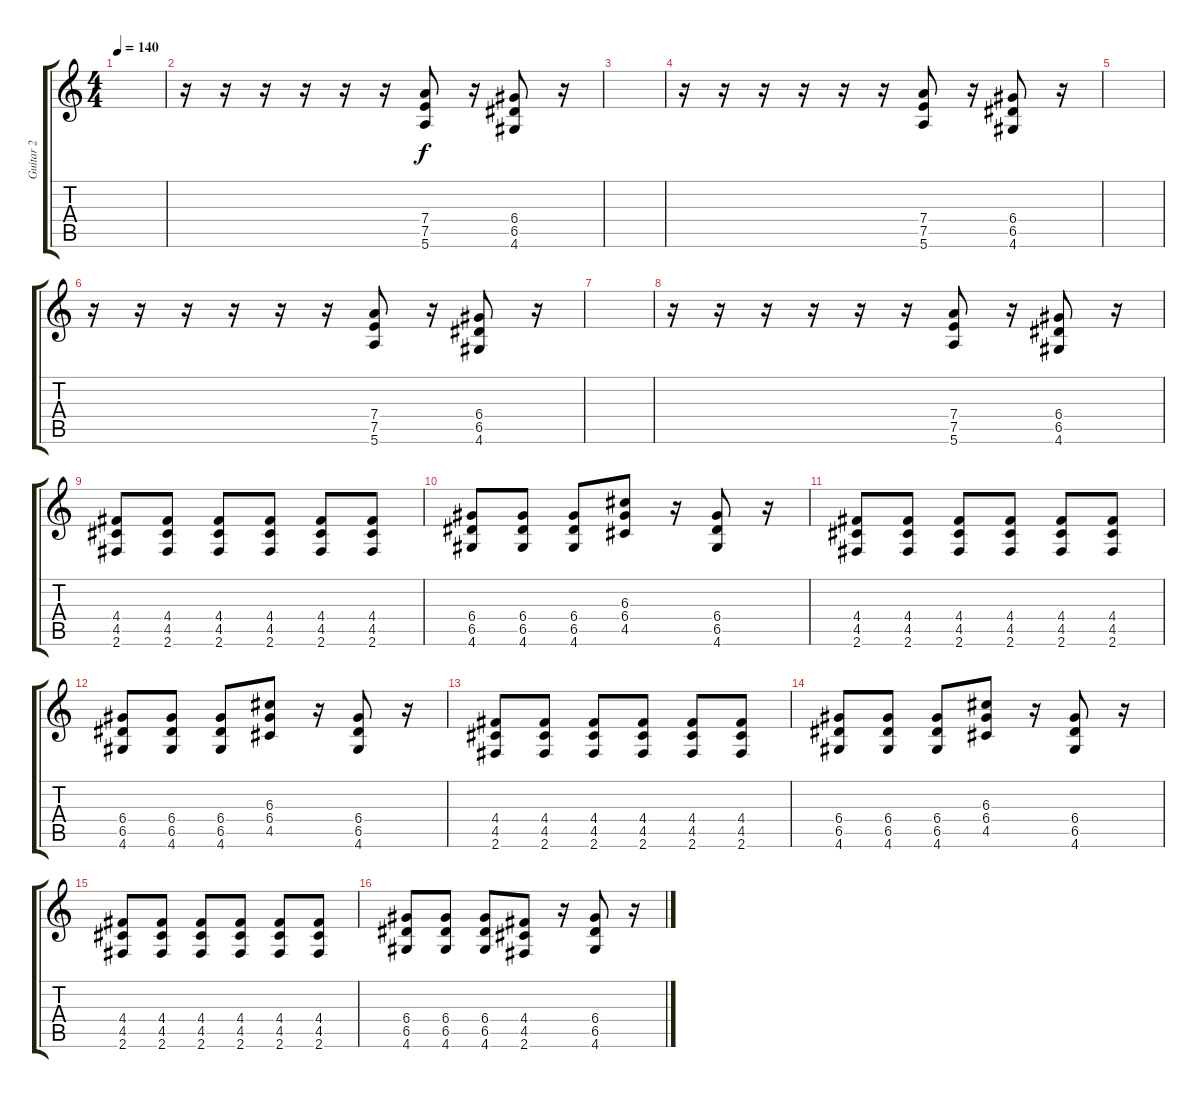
\track ("Guitar 2" "Guitar 2") {instrument distortionguitar}
\staff {score tabs}
\tuning (E4 B3 G3 D3 A2 E2) {hide}
\ts (4 4)
\tempo 140
\clef g2
\ks c
|
r.16 r.16 r.16 r.16 r.16 r.16 (7.4 7.5 5.6).8 r.16 (6.4 6.5 4.6).8 r.16 |
|
r.16 r.16 r.16 r.16 r.16 r.16 (7.4 7.5 5.6).8 r.16 (6.4 6.5 4.6).8 r.16 |
|
r.16 r.16 r.16 r.16 r.16 r.16 (7.4 7.5 5.6).8 r.16 (6.4 6.5 4.6).8 r.16 |
|
r.16 r.16 r.16 r.16 r.16 r.16 (7.4 7.5 5.6).8 r.16 (6.4 6.5 4.6).8 r.16 |
(4.4 4.5 2.6).8 (4.4 4.5 2.6).8 (4.4 4.5 2.6).8 (4.4 4.5 2.6).8 (4.4 4.5 2.6).8 (4.4 4.5 2.6).8 |
(6.4 6.5 4.6).8 (6.4 6.5 4.6).8 (6.4 6.5 4.6).8 (6.3 6.4 4.5).8 r.16 (6.4 6.5 4.6).8 r.16 |
(4.4 4.5 2.6).8 (4.4 4.5 2.6).8 (4.4 4.5 2.6).8 (4.4 4.5 2.6).8 (4.4 4.5 2.6).8 (4.4 4.5 2.6).8 |
(6.4 6.5 4.6).8 (6.4 6.5 4.6).8 (6.4 6.5 4.6).8 (6.3 6.4 4.5).8 r.16 (6.4 6.5 4.6).8 r.16 |
(4.4 4.5 2.6).8 (4.4 4.5 2.6).8 (4.4 4.5 2.6).8 (4.4 4.5 2.6).8 (4.4 4.5 2.6).8 (4.4 4.5 2.6).8 |
(6.4 6.5 4.6).8 (6.4 6.5 4.6).8 (6.4 6.5 4.6).8 (6.3 6.4 4.5).8 r.16 (6.4 6.5 4.6).8 r.16 |
(4.4 4.5 2.6).8 (4.4 4.5 2.6).8 (4.4 4.5 2.6).8 (4.4 4.5 2.6).8 (4.4 4.5 2.6).8 (4.4 4.5 2.6).8 |
(6.4 6.5 4.6).8 (6.4 6.5 4.6).8 (6.4 6.5 4.6).8 (4.4 4.5 2.6).8 r.16 (6.4 6.5 4.6).8 r.16
